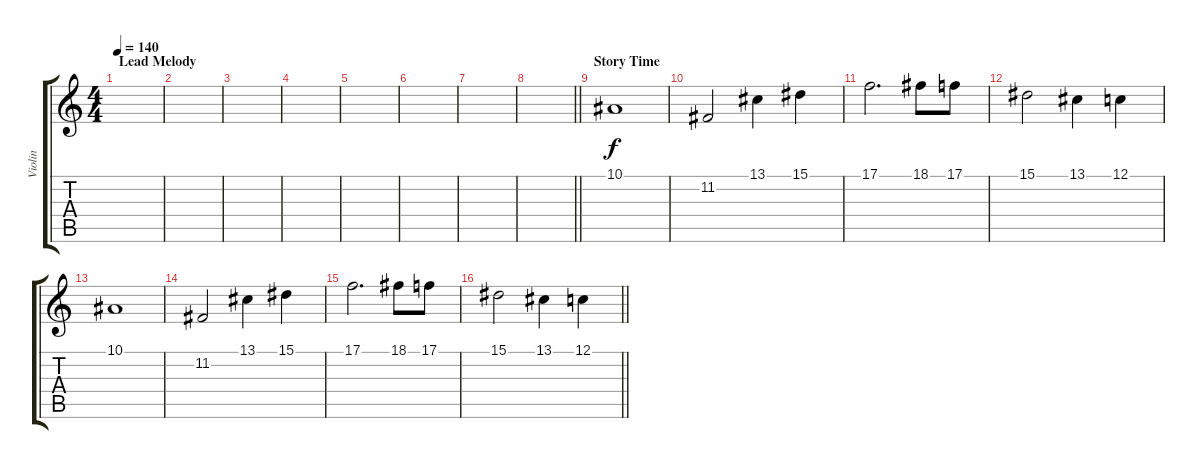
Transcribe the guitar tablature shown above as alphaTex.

\track ("Violin" "Violin") {instrument violin}
\staff {score tabs}
\tuning (C4 G3 Eb3 Bb2 F2 C2) {hide}
\ts (4 4)
\section ("" "Lead Melody")
\tempo 140
\clef g2
\ks c
|
|
|
|
|
|
|
\barLineRight lightlight
|
\section ("" "Story Time")
10.1.1 |
11.2.2 13.1.4 15.1.4 |
17.1.2{d} 18.1.8 17.1.8 |
15.1.2 13.1.4 12.1.4 |
10.1.1 |
11.2.2 13.1.4 15.1.4 |
17.1.2{d} 18.1.8 17.1.8 |
\barLineRight lightlight
15.1.2 13.1.4 12.1.4
